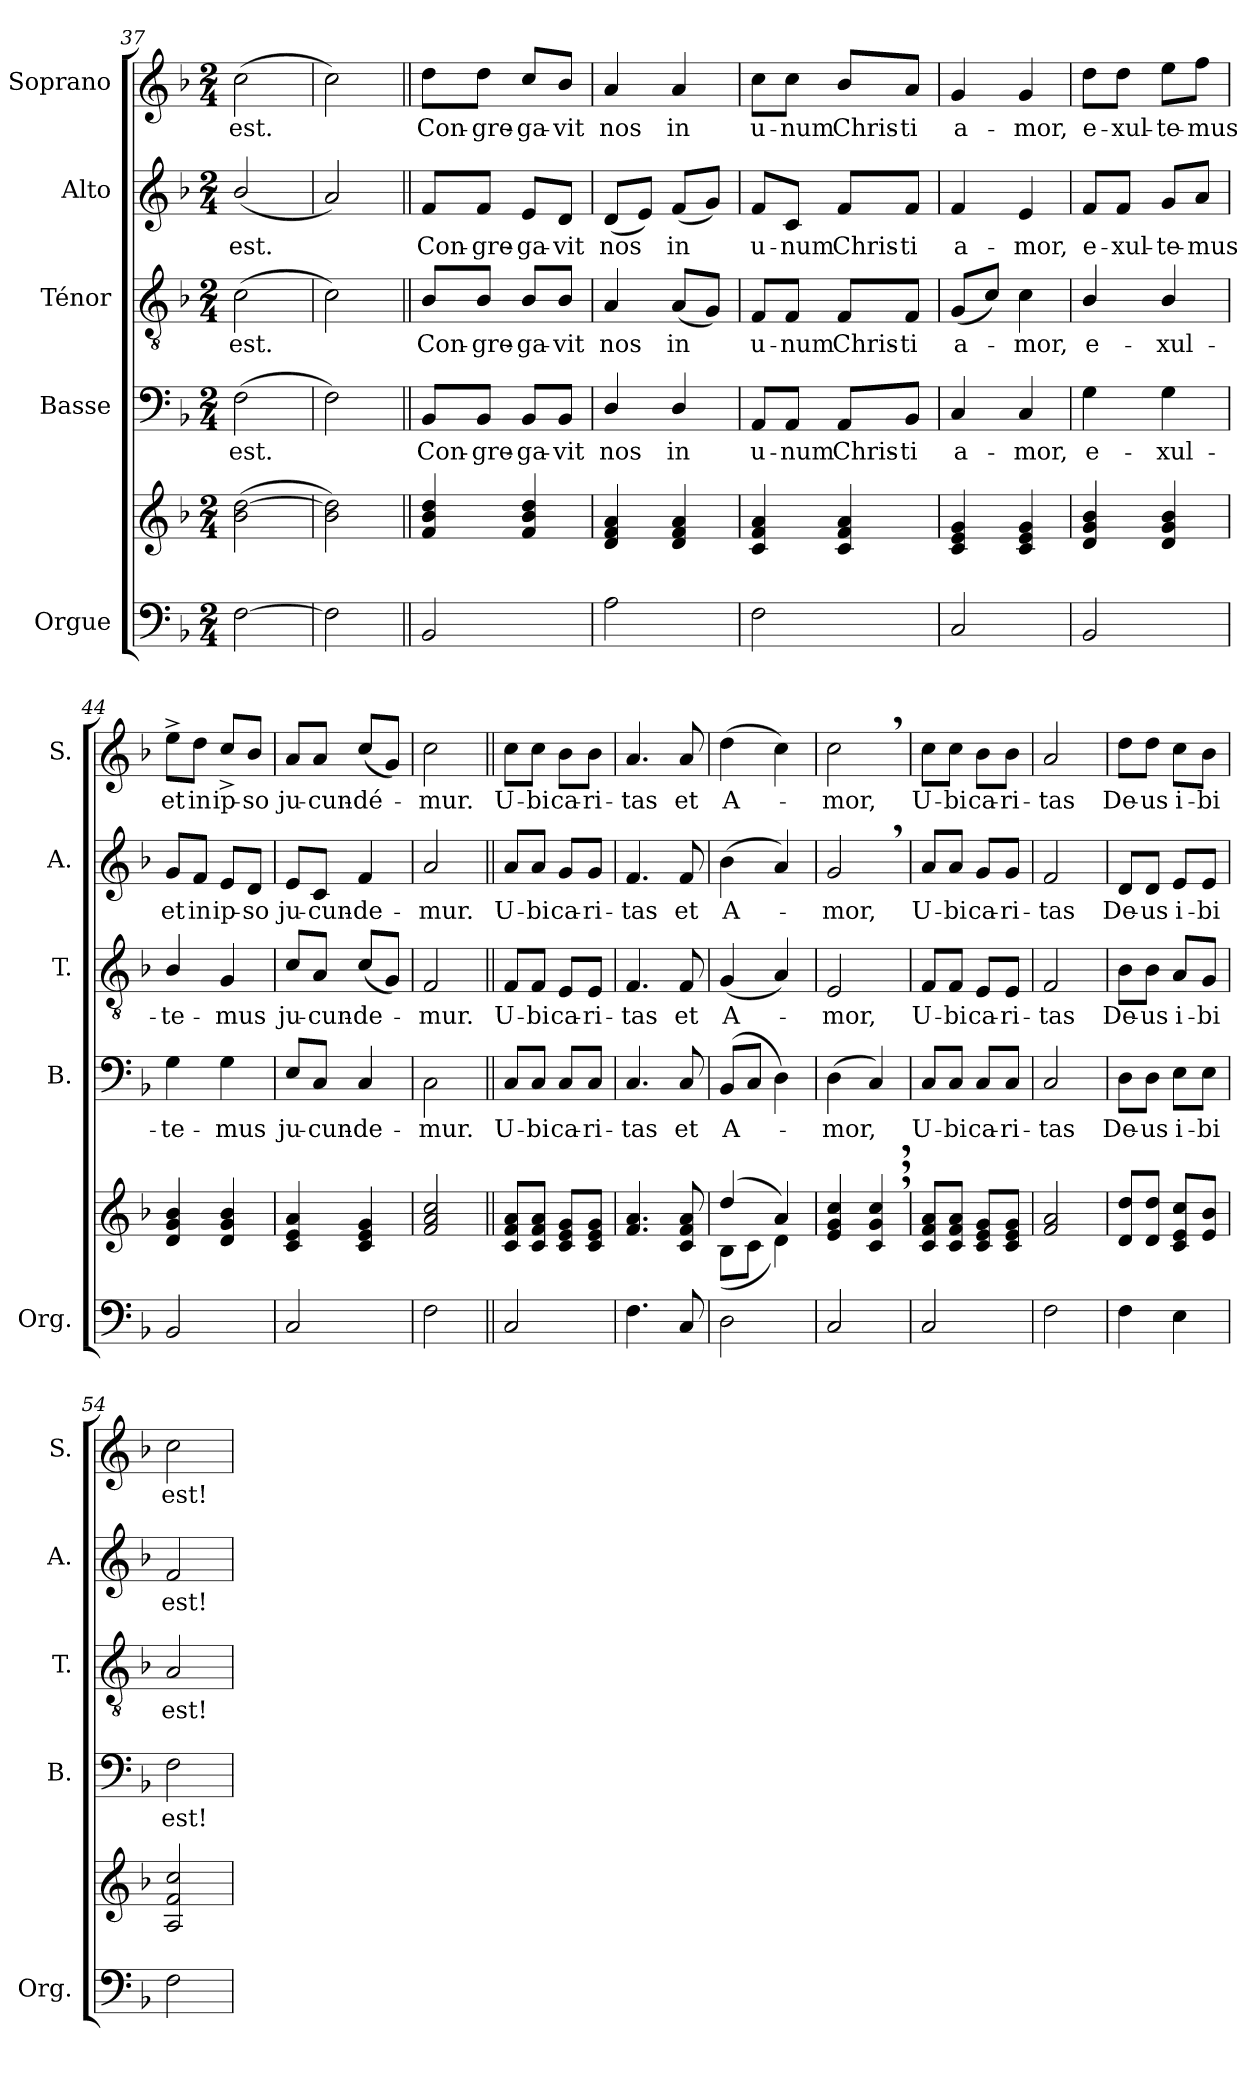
**kern	**kern	**kern	**text	**kern	**text	**kern	**text	**kern	**text
*part5	*part5	*part4	*part4	*part3	*part3	*part2	*part2	*part1	*part1
*staff6	*staff5	*staff4	*staff4	*staff3	*staff3	*staff2	*staff2	*staff1	*staff1
*I"Orgue	*	*I"Basse	*	*I"Ténor	*	*I"Alto	*	*I"Soprano	*
*I'Org.	*	*I'B.	*	*I'T.	*	*I'A.	*	*I'S.	*
*clefF4	*clefG2	*clefF4	*	*clefGv2	*	*clefG2	*	*clefG2	*
*k[b-]	*k[b-]	*k[b-]	*	*k[b-]	*	*k[b-]	*	*k[b-]	*
*M2/4	*M2/4	*M2/4	*	*M2/4	*	*M2/4	*	*M2/4	*
=37	=37	=37	=37	=37	=37	=37	=37	=37	=37
!	!	!	!LO:LY:b	!	!LO:LY:b	!	!LO:LY:b	!	!LO:LY:b
[2F\	(<2b-\ [2dd\	(2F\	est.	(2c\	est.	(<2b-/	est.	(2cc\	est.
=38	=38	=38	=38	=38	=38	=38	=38	=38	=38
2F\]	2b-\ 2dd\])	2F\)	.	2c\)	.	2a/)	.	2cc\)	.
!!LO:PB:g=z
=39||	=39||	=39||	=39||	=39||	=39||	=39||	=39||	=39||	=39||
!	!	!	!LO:LY:b	!	!LO:LY:b	!	!LO:LY:b	!	!LO:LY:b
2BB-/	4f/ 4b-/ 4dd/	8BB-/L	Con-	8B-/L	Con-	8f/L	Con-	8dd\L	Con-
!	!	!	!LO:LY:b	!	!LO:LY:b	!	!LO:LY:b	!	!LO:LY:b
.	.	8BB-/J	-gre-	8B-/J	-gre-	8f/J	-gre-	8dd\J	-gre-
!	!	!	!LO:LY:b	!	!LO:LY:b	!	!LO:LY:b	!	!LO:LY:b
.	4f/ 4b-/ 4dd/	8BB-/L	-ga-	8B-/L	-ga-	8e/L	-ga-	8cc/L	-ga-
!	!	!	!LO:LY:b	!	!LO:LY:b	!	!LO:LY:b	!	!LO:LY:b
.	.	8BB-/J	-vit	8B-/J	-vit	8d/J	-vit	8b-/J	-vit
=40	=40	=40	=40	=40	=40	=40	=40	=40	=40
!	!	!	!LO:LY:b	!	!LO:LY:b	!	!LO:LY:b	!	!LO:LY:b
2A\	4d/ 4f/ 4a/	4D/	nos	4A/	nos	(<8d/L	nos	4a/	nos
.	.	.	.	.	.	8e/J)	.	.	.
!	!	!	!LO:LY:b	!	!LO:LY:b	!	!LO:LY:b	!	!LO:LY:b
.	4d/ 4f/ 4a/	4D/	in	(<8A/L	in	(<8f/L	in	4a/	in
.	.	.	.	8G/J)	.	8g/J)	.	.	.
=41	=41	=41	=41	=41	=41	=41	=41	=41	=41
!	!	!	!LO:LY:b	!	!LO:LY:b	!	!LO:LY:b	!	!LO:LY:b
2F\	4c/ 4f/ 4a/	8AA/L	u-	8F/L	u-	8f/L	u-	8cc\L	u-
!	!	!	!LO:LY:b	!	!LO:LY:b	!	!LO:LY:b	!	!LO:LY:b
.	.	8AA/J	-num	8F/J	-num	8c/J	-num	8cc\J	-num
!	!	!	!LO:LY:b	!	!LO:LY:b	!	!LO:LY:b	!	!LO:LY:b
.	4c/ 4f/ 4a/	8AA/L	Chris-	8F/L	Chris-	8f/L	Chris-	8b-/L	Chris-
!	!	!	!LO:LY:b	!	!LO:LY:b	!	!LO:LY:b	!	!LO:LY:b
.	.	8BB-/J	-ti	8F/J	-ti	8f/J	-ti	8a/J	-ti
=42	=42	=42	=42	=42	=42	=42	=42	=42	=42
!	!	!	!LO:LY:b	!	!LO:LY:b	!	!LO:LY:b	!	!LO:LY:b
2C/	4c/ 4e/ 4g/	4C/	a-	(<8G/L	a-	4f/	a-	4g/	a-
.	.	.	.	8c/J)	.	.	.	.	.
!	!	!	!LO:LY:b	!	!LO:LY:b	!	!LO:LY:b	!	!LO:LY:b
.	4c/ 4e/ 4g/	4C/	-mor,	4c\	-mor,	4e/	-mor,	4g/	-mor,
!!LO:LB:g=z
=43	=43	=43	=43	=43	=43	=43	=43	=43	=43
!	!	!	!LO:LY:b	!	!LO:LY:b	!	!LO:LY:b	!	!LO:LY:b
2BB-/	4d/ 4g/ 4b-/	4G\	e-	4B-/	e-	8f/L	e-	8dd\L	e-
!	!	!	!	!	!	!	!LO:LY:b	!	!LO:LY:b
.	.	.	.	.	.	8f/J	-xul-	8dd\J	-xul-
!	!	!	!LO:LY:b	!	!LO:LY:b	!	!LO:LY:b	!	!LO:LY:b
.	4d/ 4g/ 4b-/	4G\	-xul-	4B-/	-xul-	8g/L	-te-	8ee\L	-te-
!	!	!	!	!	!	!	!LO:LY:b	!	!LO:LY:b
.	.	.	.	.	.	8a/J	-mus	8ff\J	-mus
=44	=44	=44	=44	=44	=44	=44	=44	=44	=44
!	!	!	!LO:LY:b	!	!LO:LY:b	!	!LO:LY:b	!	!LO:LY:b
2BB-/	4d/ 4g/ 4b-/	4G\	-te-	4B-/	-te-	8g/L	et	8ee^>\L	et
!	!	!	!	!	!	!	!LO:LY:b	!	!LO:LY:b
.	.	.	.	.	.	8f/J	in	8dd\J	in
!	!	!	!LO:LY:b	!	!LO:LY:b	!	!LO:LY:b	!	!LO:LY:b
.	4d/ 4g/ 4b-/	4G\	-mus	4G/	-mus	8e/L	ip-	8cc^</L	ip-
!	!	!	!	!	!	!	!LO:LY:b	!	!LO:LY:b
.	.	.	.	.	.	8d/J	-so	8b-/J	-so
=45	=45	=45	=45	=45	=45	=45	=45	=45	=45
!	!	!	!LO:LY:b	!	!LO:LY:b	!	!LO:LY:b	!	!LO:LY:b
2C/	4c/ 4e/ 4a/	8E/L	ju-	8c/L	ju-	8e/L	ju-	8a/L	ju-
!	!	!	!LO:LY:b	!	!LO:LY:b	!	!LO:LY:b	!	!LO:LY:b
.	.	8C/J	-cun-	8A/J	-cun-	8c/J	-cun-	8a/J	-cun-
!	!	!	!LO:LY:b	!	!LO:LY:b	!	!LO:LY:b	!	!LO:LY:b
.	4c/ 4e/ 4g/	4C/	-de-	(<8c/L	-de-	4f/	-de-	(<8cc/L	-dé-
.	.	.	.	8G/J)	.	.	.	8g/J)	.
=46	=46	=46	=46	=46	=46	=46	=46	=46	=46
!	!	!	!LO:LY:b	!	!LO:LY:b	!	!LO:LY:b	!	!LO:LY:b
2F\	2f/ 2a/ 2cc/	2C\	-mur.	2F/	-mur.	2a/	-mur.	2cc\	-mur.
!!LO:PB:g=z
=47||	=47||	=47||	=47||	=47||	=47||	=47||	=47||	=47||	=47||
!	!	!	!LO:LY:b	!	!LO:LY:b	!	!LO:LY:b	!	!LO:LY:b
2C/	8c/ 8f/ 8a/L	8C/L	U-	8F/L	U-	8a/L	U-	8cc\L	U-
!	!	!	!LO:LY:b	!	!LO:LY:b	!	!LO:LY:b	!	!LO:LY:b
.	8c/ 8f/ 8a/J	8C/J	-bi	8F/J	-bi	8a/J	-bi	8cc\J	-bi
!	!	!	!LO:LY:b	!	!LO:LY:b	!	!LO:LY:b	!	!LO:LY:b
.	8c/ 8e/ 8g/L	8C/L	ca-	8E/L	ca-	8g/L	ca-	8b-\L	ca-
!	!	!	!LO:LY:b	!	!LO:LY:b	!	!LO:LY:b	!	!LO:LY:b
.	8c/ 8e/ 8g/J	8C/J	-ri-	8E/J	-ri-	8g/J	-ri-	8b-\J	-ri-
=48	=48	=48	=48	=48	=48	=48	=48	=48	=48
!	!	!	!LO:LY:b	!	!LO:LY:b	!	!LO:LY:b	!	!LO:LY:b
4.F\	4.f/ 4.a/	4.C/	-tas	4.F/	-tas	4.f/	-tas	4.a/	-tas
!	!	!	!LO:LY:b	!	!LO:LY:b	!	!LO:LY:b	!	!LO:LY:b
8C/	8c/ 8f/ 8a/	8C/	et	8F/	et	8f/	et	8a/	et
=49	=49	=49	=49	=49	=49	=49	=49	=49	=49
*	*^	*	*	*	*	*	*	*	*
!	!	!	!	!LO:LY:b	!	!LO:LY:b	!	!LO:LY:b	!	!LO:LY:b
2D\	(4dd/	(8B-\L	(8BB-/L	A-	(4G/	A-	(4b-\	A-	(4dd\	A-
.	.	8c\J	8C/J	.	.	.	.	.	.	.
.	4a/)	4d\)	4D\)	.	4A/)	.	4a/)	.	4cc\)	.
=50	=50	=50	=50	=50	=50	=50	=50	=50	=50	=50
!	!	!	!	!LO:LY:b	!	!LO:LY:b	!	!LO:LY:b	!	!LO:LY:b
*	*v	*v	*	*	*	*	*	*	*	*
2C/	4e/ 4g/ 4cc/	(4D\	-mor,	2E/	-mor,	2g,/	-mor,	2cc,\	-mor,
.	4c/, 4g/, 4cc/,	4C/)	.	.	.	.	.	.	.
=51	=51	=51	=51	=51	=51	=51	=51	=51	=51
!	!	!	!LO:LY:b	!	!LO:LY:b	!	!LO:LY:b	!	!LO:LY:b
2C/	8c/ 8f/ 8a/L	8C/L	U-	8F/L	U-	8a/L	U-	8cc\L	U-
!	!	!	!LO:LY:b	!	!LO:LY:b	!	!LO:LY:b	!	!LO:LY:b
.	8c/ 8f/ 8a/J	8C/J	-bi	8F/J	-bi	8a/J	-bi	8cc\J	-bi
!	!	!	!LO:LY:b	!	!LO:LY:b	!	!LO:LY:b	!	!LO:LY:b
.	8c/ 8e/ 8g/L	8C/L	ca-	8E/L	ca-	8g/L	ca-	8b-\L	ca-
!	!	!	!LO:LY:b	!	!LO:LY:b	!	!LO:LY:b	!	!LO:LY:b
.	8c/ 8e/ 8g/J	8C/J	-ri-	8E/J	-ri-	8g/J	-ri-	8b-\J	-ri-
=52	=52	=52	=52	=52	=52	=52	=52	=52	=52
!	!	!	!LO:LY:b	!	!LO:LY:b	!	!LO:LY:b	!	!LO:LY:b
2F\	2f/ 2a/	2C/	-tas	2F/	-tas	2f/	-tas	2a/	-tas
=53	=53	=53	=53	=53	=53	=53	=53	=53	=53
!	!	!	!LO:LY:b	!	!LO:LY:b	!	!LO:LY:b	!	!LO:LY:b
4F\	8d/ 8dd/L	8D\L	De-	8B-\L	De-	8d/L	De-	8dd\L	De-
!	!	!	!LO:LY:b	!	!LO:LY:b	!	!LO:LY:b	!	!LO:LY:b
.	8d/ 8dd/J	8D\J	-us	8B-\J	-us	8d/J	-us	8dd\J	-us
!	!	!	!LO:LY:b	!	!LO:LY:b	!	!LO:LY:b	!	!LO:LY:b
4E\	8c/ 8e/ 8cc/L	8E\L	i-	8A/L	i-	8e/L	i-	8cc\L	i-
!	!	!	!LO:LY:b	!	!LO:LY:b	!	!LO:LY:b	!	!LO:LY:b
.	8e/ 8b-/J	8E\J	-bi	8G/J	-bi	8e/J	-bi	8b-\J	-bi
=54	=54	=54	=54	=54	=54	=54	=54	=54	=54
!	!	!	!LO:LY:b	!	!LO:LY:b	!	!LO:LY:b	!	!LO:LY:b
2F\	2A/ 2f/ 2cc/	2F\	est!	2A/	est!	2f/	est!	2cc\	est!
=	=	=	=	=	=	=	=	=	=
*-	*-	*-	*-	*-	*-	*-	*-	*-	*-
